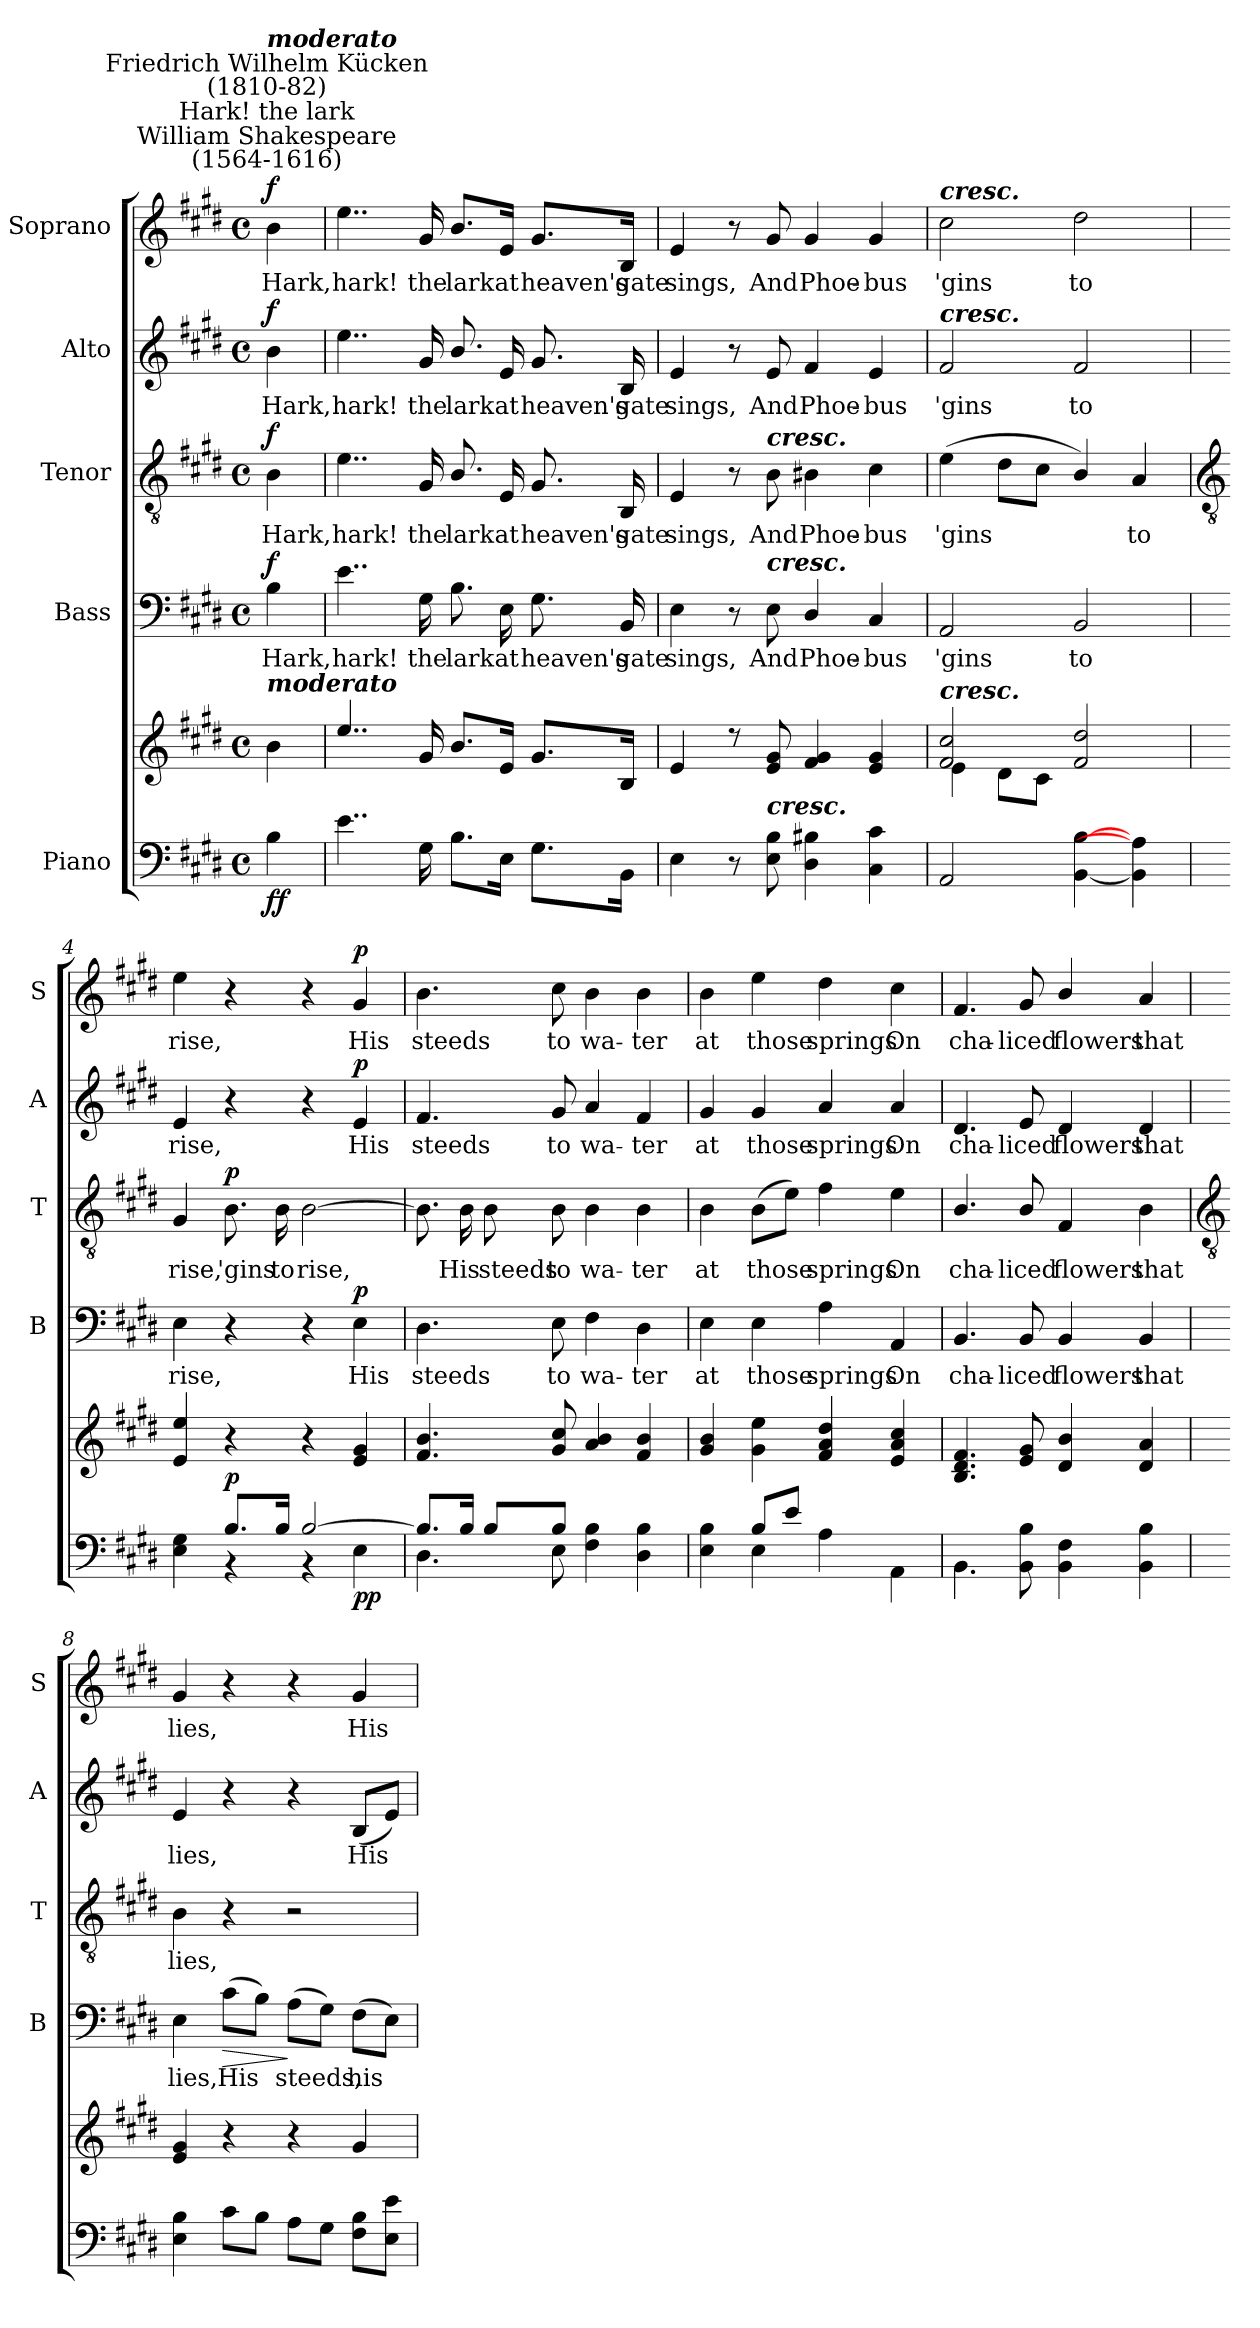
**kern	**kern	**dynam	**kern	**text	**dynam	**kern	**text	**dynam	**kern	**text	**dynam	**kern	**text	**dynam
*part5	*part5	*part5	*part4	*part4	*part4	*part3	*part3	*part3	*part2	*part2	*part2	*part1	*part1	*part1
*staff6	*staff5	*staff5/6	*staff4	*staff4	*staff4	*staff3	*staff3	*staff3	*staff2	*staff2	*staff2	*staff1	*staff1	*staff1
*I"Piano	*	*	*I"Bass	*	*	*I"Tenor	*	*	*I"Alto	*	*	*I"Soprano	*	*
*	*	*	*I'B	*	*	*I'T	*	*	*I'A	*	*	*I'S	*	*
*clefF4	*clefG2	*	*clefF4	*	*	*clefGv2	*	*	*clefG2	*	*	*clefG2	*	*
*k[f#c#g#d#]	*k[f#c#g#d#]	*	*k[f#c#g#d#]	*	*	*k[f#c#g#d#]	*	*	*k[f#c#g#d#]	*	*	*k[f#c#g#d#]	*	*
*E:	*E:	*	*E:	*	*	*E:	*	*	*E:	*	*	*E:	*	*
*M4/4	*M4/4	*	*M4/4	*	*	*M4/4	*	*	*M4/4	*	*	*M4/4	*	*
*met(c)	*met(c)	*	*met(c)	*	*	*met(c)	*	*	*met(c)	*	*	*met(c)	*	*
*MM126	*MM126	*	*MM126	*	*	*MM126	*	*	*MM126	*	*	*MM126	*	*
=	=	=	=	=	=	=	=	=	=	=	=	=	=	=
*	*^	*	*	*	*	*	*	*	*	*	*	*	*	*
!	!	!	!	!	!	!	!	!	!	!	!	!	!LO:TX:a:cj:t=William Shakespeare\n(1564-1616)	!	!
!	!	!	!	!	!	!	!	!	!	!	!	!	!LO:TX:a:cj:t=Hark! the lark	!	!
!	!	!	!	!	!	!	!	!	!	!	!	!	!LO:TX:a:cj:t=Friedrich Wilhelm Kücken\n(1810-82)	!	!
!	!	!	!	!	!	!	!	!	!	!	!	!	!LO:TX:a:Bi:t=moderato	!	!
!	!LO:TX:a:Bi:t=moderato	!	!	!	!	!	!	!	!	!	!	!	!	!	!
!	!	!	!LO:DY:b=2	!	!LO:LY:b	!	!	!LO:LY:b	!	!	!LO:LY:b	!	!	!LO:LY:b	!
!	!	!	!LO:DY:n=1:b	!	!	!LO:DY:b	!	!	!LO:DY:b	!	!	!LO:DY:b	!	!	!LO:DY:b
4B\	4b\	4ryy	f f	4B\	Hark,	f	4B\	Hark,	f	4b\	Hark,	f	4b\	Hark,	f
=1	=1	=1	=1	=1	=1	=1	=1	=1	=1	=1	=1	=1	=1	=1	=1
!	!	!	!	!	!LO:LY:b	!	!	!LO:LY:b	!	!	!LO:LY:b	!	!	!LO:LY:b	!
4..e	4..ee	1ryy	.	4..e	hark!	.	4..e	hark!	.	4..ee	hark!	.	4..ee	hark!	.
!	!	!	!	!	!LO:LY:b	!	!	!LO:LY:b	!	!	!LO:LY:b	!	!	!LO:LY:b	!
16G#	16g#	.	.	16G#	the	.	16G#	the	.	16g#	the	.	16g#	the	.
!	!	!	!	!	!LO:LY:b	!	!	!LO:LY:b	!	!	!LO:LY:b	!	!	!LO:LY:b	!
8.BL	8.bL	.	.	8.B	lark	.	8.B/	lark	.	8.b/	lark	.	8.b/L	lark	.
!	!	!	!	!	!LO:LY:b	!	!	!LO:LY:b	!	!	!LO:LY:b	!	!	!LO:LY:b	!
16EJ	16eJ	.	.	16E	at	.	16E	at	.	16e	at	.	16e/Jk	at	.
!	!	!	!	!	!LO:LY:b	!	!	!LO:LY:b	!	!	!LO:LY:b	!	!	!LO:LY:b	!
8.G#L	8.g#L	.	.	8.G#	heaven's	.	8.G#	heaven's	.	8.g#	heaven's	.	8.g#/L	heaven's	.
!	!	!	!	!	!LO:LY:b	!	!	!LO:LY:b	!	!	!LO:LY:b	!	!	!LO:LY:b	!
16BBJ	16BJ	.	.	16BB	gate	.	16BB	gate	.	16B	gate	.	16B/Jk	gate	.
=2	=2	=2	=2	=2	=2	=2	=2	=2	=2	=2	=2	=2	=2	=2	=2
!	!	!	!	!	!LO:LY:b	!	!	!LO:LY:b	!	!	!LO:LY:b	!	!	!LO:LY:b	!
4E	4e	1ryy	.	4E	sings,	.	4E	sings,	.	4e	sings,	.	4e	sings,	.
8r	8r	.	.	8r	.	.	8r	.	.	8r	.	.	8r	.	.
!	!	!	!	!	!	!	!LO:TX:a:Bi:t=cresc.	!	!	!	!	!	!	!	!
!	!	!	!	!LO:TX:a:Bi:t=cresc.	!	!	!	!	!	!	!	!	!	!	!
!LO:TX:a:Bi:t=cresc.	!	!	!	!	!	!	!	!	!	!	!	!	!	!	!
!	!	!	!	!	!LO:LY:b	!	!	!LO:LY:b	!	!	!LO:LY:b	!	!	!LO:LY:b	!
8E 8B	8e 8g#	.	.	8E	And	.	8B	And	.	8e	And	.	8g#	And	.
!	!	!	!	!	!LO:LY:b	!	!	!LO:LY:b	!	!	!LO:LY:b	!	!	!LO:LY:b	!
4D#\ 4B#X\	4f# 4g#	.	.	4D#/	Phoe-	.	4B#X	Phoe-	.	4f#	Phoe-	.	4g#	Phoe-	.
!	!	!	!	!	!LO:LY:b	!	!	!LO:LY:b	!	!	!LO:LY:b	!	!	!LO:LY:b	!
4C# 4c#	4e 4g#	.	.	4C#	-bus	.	4c#	-bus	.	4e	-bus	.	4g#	-bus	.
=3	=3	=3	=3	=3	=3	=3	=3	=3	=3	=3	=3	=3	=3	=3	=3
!	!	!	!	!	!	!	!	!	!	!	!	!	!LO:TX:a:Bi:t=cresc.	!	!
!	!	!	!	!	!	!	!	!	!	!LO:TX:a:Bi:t=cresc.	!	!	!	!	!
!	!LO:TX:a:Bi:t=cresc.	!	!	!	!	!	!	!	!	!	!	!	!	!	!
!	!	!	!	!	!LO:LY:b	!	!	!LO:LY:b	!	!	!LO:LY:b	!	!	!LO:LY:b	!
2AA	2f# 2cc#	4e\	.	2AA	'gins	.	(>4e	'gins	.	2f#	'gins	.	2cc#	'gins	.
.	.	8d#\L	.	.	.	.	8d#L	.	.	.	.	.	.	.	.
.	.	8c#\J	.	.	.	.	8c#J	.	.	.	.	.	.	.	.
!	!	!	!	!	!LO:LY:b	!	!	!	!	!	!LO:LY:b	!	!	!LO:LY:b	!
[4BB [4B	2f# 2dd#	2ryy	.	2BB	to	.	4B/)	.	.	2f#	to	.	2dd#	to	.
!	!	!	!	!	!	!	!	!LO:LY:b	!	!	!	!	!	!	!
4BB] 4A]	.	.	.	.	.	.	4A	to	.	.	.	.	.	.	.
*	*v	*v	*	*	*	*	*	*	*	*	*	*	*	*	*
!!LO:LB:g=z
=4	=4	=4	=4	=4	=4	=4	=4	=4	=4	=4	=4	=4	=4	=4
*	*	*	*	*	*	*clefGv2	*	*	*	*	*	*	*	*
*^	*	*	*	*	*	*	*	*	*	*	*	*	*	*
!	!	!	!	!	!LO:LY:b	!	!	!LO:LY:b	!	!	!LO:LY:b	!	!	!LO:LY:b	!
4ryy	4E\ 4G#\	4e 4ee	.	4E	rise,	.	4G#	rise,	.	4e	rise,	.	4ee	rise,	.
!	!	!	!LO:DY:a=2	!	!	!	!	!LO:LY:b	!LO:DY:b	!	!	!	!	!	!
8.B/L	4r	4r	p	4r	.	.	8.B	'gins	p	4r	.	.	4r	.	.
!	!	!	!	!	!	!	!	!LO:LY:b	!	!	!	!	!	!	!
16B/J	.	.	.	.	.	.	16B	to	.	.	.	.	.	.	.
!	!	!	!	!	!	!	!	!LO:LY:b	!	!	!	!	!	!	!
[2B/	4r	4r	.	4r	.	.	[2B	rise,	.	4r	.	.	4r	.	.
!	!	!	!LO:DY:b=2	!	!LO:LY:b	!	!	!	!	!	!LO:LY:b	!	!	!LO:LY:b	!
!	!	!	!LO:DY:n=1:b	!	!	!LO:DY:b	!	!	!	!	!	!LO:DY:b	!	!	!LO:DY:b
.	4E\	4e 4g#	p p	4E	His	p	.	.	.	4e	His	p	4g#	His	p
=5	=5	=5	=5	=5	=5	=5	=5	=5	=5	=5	=5	=5	=5	=5	=5
!	!	!	!	!	!LO:LY:b	!	!	!	!	!	!LO:LY:b	!	!	!LO:LY:b	!
8.B/L]	4.D#\	4.f# 4.b	.	4.D#	steeds	.	8.B]	.	.	4.f#	steeds	.	4.b	steeds	.
!	!	!	!	!	!	!	!	!LO:LY:b	!	!	!	!	!	!	!
16B/J	.	.	.	.	.	.	16B	His	.	.	.	.	.	.	.
!	!	!	!	!	!	!	!	!LO:LY:b	!	!	!	!	!	!	!
8B/L	.	.	.	.	.	.	8B	steeds	.	.	.	.	.	.	.
!	!	!	!	!	!LO:LY:b	!	!	!LO:LY:b	!	!	!LO:LY:b	!	!	!LO:LY:b	!
8B/J	8E\	8g# 8cc#	.	8E	to	.	8B	to	.	8g#	to	.	8cc#	to	.
!	!	!	!	!	!LO:LY:b	!	!	!LO:LY:b	!	!	!LO:LY:b	!	!	!LO:LY:b	!
2ryy	4F#\ 4B\	4a 4b	.	4F#	wa-	.	4B	wa-	.	4a	wa-	.	4b	wa-	.
!	!	!	!	!	!LO:LY:b	!	!	!LO:LY:b	!	!	!LO:LY:b	!	!	!LO:LY:b	!
.	4D#\ 4B\	4f# 4b	.	4D#	-ter	.	4B	-ter	.	4f#	-ter	.	4b	-ter	.
=6	=6	=6	=6	=6	=6	=6	=6	=6	=6	=6	=6	=6	=6	=6	=6
!	!	!	!	!	!LO:LY:b	!	!	!LO:LY:b	!	!	!LO:LY:b	!	!	!LO:LY:b	!
4ryy	4E\ 4B\	4g# 4b	.	4E	at	.	4B	at	.	4g#	at	.	4b	at	.
!	!	!	!	!	!LO:LY:b	!	!	!LO:LY:b	!	!	!LO:LY:b	!	!	!LO:LY:b	!
8B/L	4E\	4g# 4ee	.	4E	those	.	(>8BL	those	.	4g#	those	.	4ee	those	.
8e/J	.	.	.	.	.	.	8eJ)	.	.	.	.	.	.	.	.
!	!	!	!	!	!LO:LY:b	!	!	!LO:LY:b	!	!	!LO:LY:b	!	!	!LO:LY:b	!
2ryy	4A\	4f# 4a 4dd#	.	4A	springs	.	4f#	springs	.	4a	springs	.	4dd#	springs	.
!	!	!	!	!	!LO:LY:b	!	!	!LO:LY:b	!	!	!LO:LY:b	!	!	!LO:LY:b	!
.	4AA\	4e 4a 4cc#	.	4AA	On	.	4e	On	.	4a	On	.	4cc#	On	.
=7	=7	=7	=7	=7	=7	=7	=7	=7	=7	=7	=7	=7	=7	=7	=7
!	!	!	!	!	!LO:LY:b	!	!	!LO:LY:b	!	!	!LO:LY:b	!	!	!LO:LY:b	!
1ryy	4.BB\	4.B 4.d# 4.f#	.	4.BB	cha-	.	4.B/	cha-	.	4.d#	cha-	.	4.f#	cha-	.
!	!	!	!	!	!LO:LY:b	!	!	!LO:LY:b	!	!	!LO:LY:b	!	!	!LO:LY:b	!
.	8BB\ 8B\	8e 8g#	.	8BB	-liced	.	8B/	-liced	.	8e	-liced	.	8g#	-liced	.
!	!	!	!	!	!LO:LY:b	!	!	!LO:LY:b	!	!	!LO:LY:b	!	!	!LO:LY:b	!
.	4BB\ 4F#\	4d#/ 4b/	.	4BB	flowers	.	4F#	flowers	.	4d#/	flowers	.	4b/	flowers	.
!	!	!	!	!	!LO:LY:b	!	!	!LO:LY:b	!	!	!LO:LY:b	!	!	!LO:LY:b	!
.	4BB\ 4B\	4d# 4a	.	4BB	that	.	4B	that	.	4d#	that	.	4a	that	.
!!LO:LB:g=z
=8	=8	=8	=8	=8	=8	=8	=8	=8	=8	=8	=8	=8	=8	=8	=8
*	*	*	*	*	*	*	*clefGv2	*	*	*	*	*	*	*	*
!	!	!	!	!	!LO:LY:b	!	!	!LO:LY:b	!	!	!LO:LY:b	!	!	!LO:LY:b	!
1ryy	4E\ 4B\	4e 4g#	.	4E	lies,	.	4B	lies,	.	4e	lies,	.	4g#	lies,	.
!	!	!	!	!	!LO:LY:b	!LO:HP:b	!	!	!	!	!	!	!	!	!
.	8c#\L	4r	.	(>8c#L	His	>	4r	.	.	4r	.	.	4r	.	.
.	8B\J	.	.	8BJ)	.	.	.	.	.	.	.	.	.	.	.
!	!	!	!	!	!LO:LY:b	!	!	!	!	!	!	!	!	!	!
.	8A\L	4r	.	(>8AL	steeds,	]	2r	.	.	4r	.	.	4r	.	.
.	8G#\J	.	.	8G#J)	.	.	.	.	.	.	.	.	.	.	.
!	!	!	!	!	!LO:LY:b	!	!	!	!	!	!LO:LY:b	!	!	!LO:LY:b	!
.	8F#\ 8B\L	4g#	.	(>8F#L	his	.	.	.	.	(<8BL	His	.	4g#	His	.
.	8E\ 8e\J	.	.	8EJ)	.	.	.	.	.	8eJ)	.	.	.	.	.
*v	*v	*	*	*	*	*	*	*	*	*	*	*	*	*	*
=	=	=	=	=	=	=	=	=	=	=	=	=	=	=
*-	*-	*-	*-	*-	*-	*-	*-	*-	*-	*-	*-	*-	*-	*-
